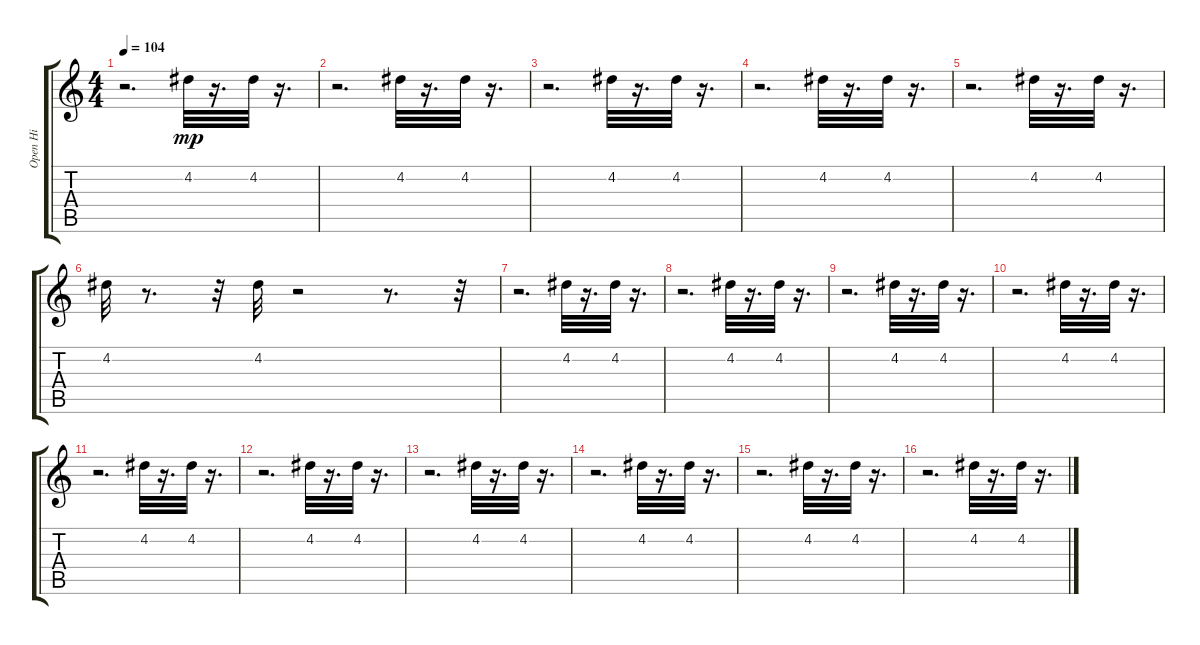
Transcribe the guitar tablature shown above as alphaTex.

\track ("  Open Hi Conga" "  Open Hi ") {instrument acousticguitarsteel}
\staff {score tabs}
\tuning (E4 B3 G3 D3 A2 E2) {hide}
\ts (4 4)
\tempo 104
\clef g2
\ks c
r.2{d dy mp} 4.2.32 r.16{d} 4.2.32 r.16{d} |
r.2{d} 4.2.32 r.16{d} 4.2.32 r.16{d} |
r.2{d} 4.2.32 r.16{d} 4.2.32 r.16{d} |
r.2{d} 4.2.32 r.16{d} 4.2.32 r.16{d} |
r.2{d} 4.2.32 r.16{d} 4.2.32 r.16{d} |
4.2.32 r.8{d} r.32 4.2.32 r.2 r.8{d} r.32 |
r.2{d} 4.2.32 r.16{d} 4.2.32 r.16{d} |
r.2{d} 4.2.32 r.16{d} 4.2.32 r.16{d} |
r.2{d} 4.2.32 r.16{d} 4.2.32 r.16{d} |
r.2{d} 4.2.32 r.16{d} 4.2.32 r.16{d} |
r.2{d} 4.2.32 r.16{d} 4.2.32 r.16{d} |
r.2{d} 4.2.32 r.16{d} 4.2.32 r.16{d} |
r.2{d} 4.2.32 r.16{d} 4.2.32 r.16{d} |
r.2{d} 4.2.32 r.16{d} 4.2.32 r.16{d} |
r.2{d} 4.2.32 r.16{d} 4.2.32 r.16{d} |
r.2{d} 4.2.32 r.16{d} 4.2.32 r.16{d}
